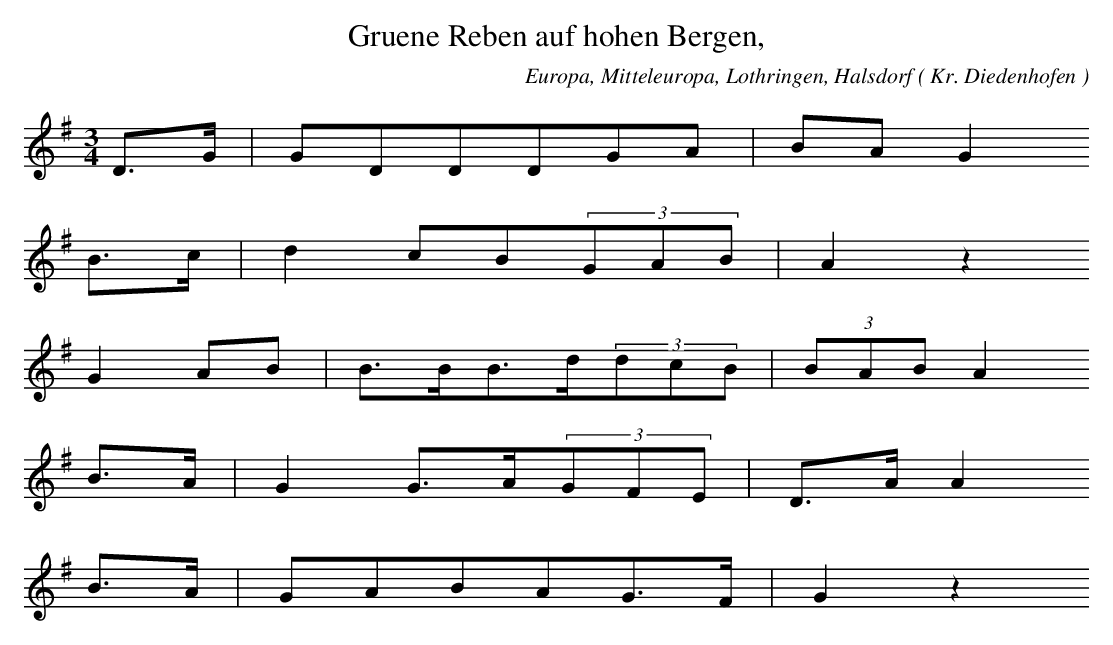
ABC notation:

X:1
T: Gruene Reben auf hohen Bergen,
O: Europa, Mitteleuropa, Lothringen, Halsdorf ( Kr. Diedenhofen )
M: 3/4
L: 1/16
K: G
D3G | G2D2D2D2G2A2 | B2A2G4
B3c | d4c2B2(3G2A2B2 | A4z4
G4A2B2 | B3BB3d(3d2c2B2 | (3B2A2B2A4
B3A | G4G3A(3G2F2E2 | D3AA4
B3A | G2A2B2A2G3F | G4z4
